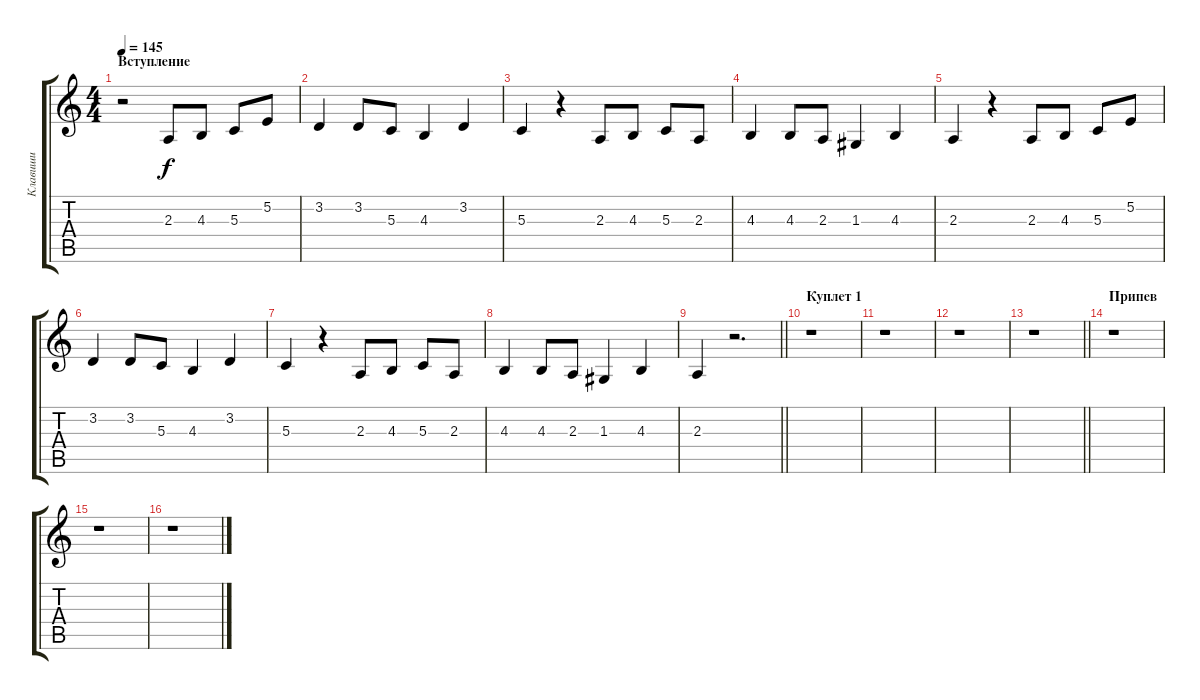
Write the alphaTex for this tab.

\track ("Клавиши" "Клавиши") {instrument electricgrandpiano}
\staff {score tabs}
\tuning (E4 B3 G3 D3 A2 E2) {hide}
\ts (4 4)
\section ("" "Вступление")
\tempo 145
\clef g2
\ks c
r.2{dy f instrument electricgrandpiano} 2.3.8 4.3.8 5.3.8 5.2.8 |
3.2.4 3.2.8 5.3.8 4.3.4 3.2.4 |
5.3.4 r.4 2.3.8 4.3.8 5.3.8 2.3.8 |
4.3.4 4.3.8 2.3.8 1.3.4 4.3.4 |
2.3.4 r.4 2.3.8 4.3.8 5.3.8 5.2.8 |
3.2.4 3.2.8 5.3.8 4.3.4 3.2.4 |
5.3.4 r.4 2.3.8 4.3.8 5.3.8 2.3.8 |
4.3.4 4.3.8 2.3.8 1.3.4 4.3.4 |
\barLineRight lightlight
2.3.4 r.2{d} |
\section ("" "Куплет 1")
r.1 |
r.1 |
r.1 |
\barLineRight lightlight
r.1 |
\section ("" "Припев")
r.1 |
r.1 |
r.1
